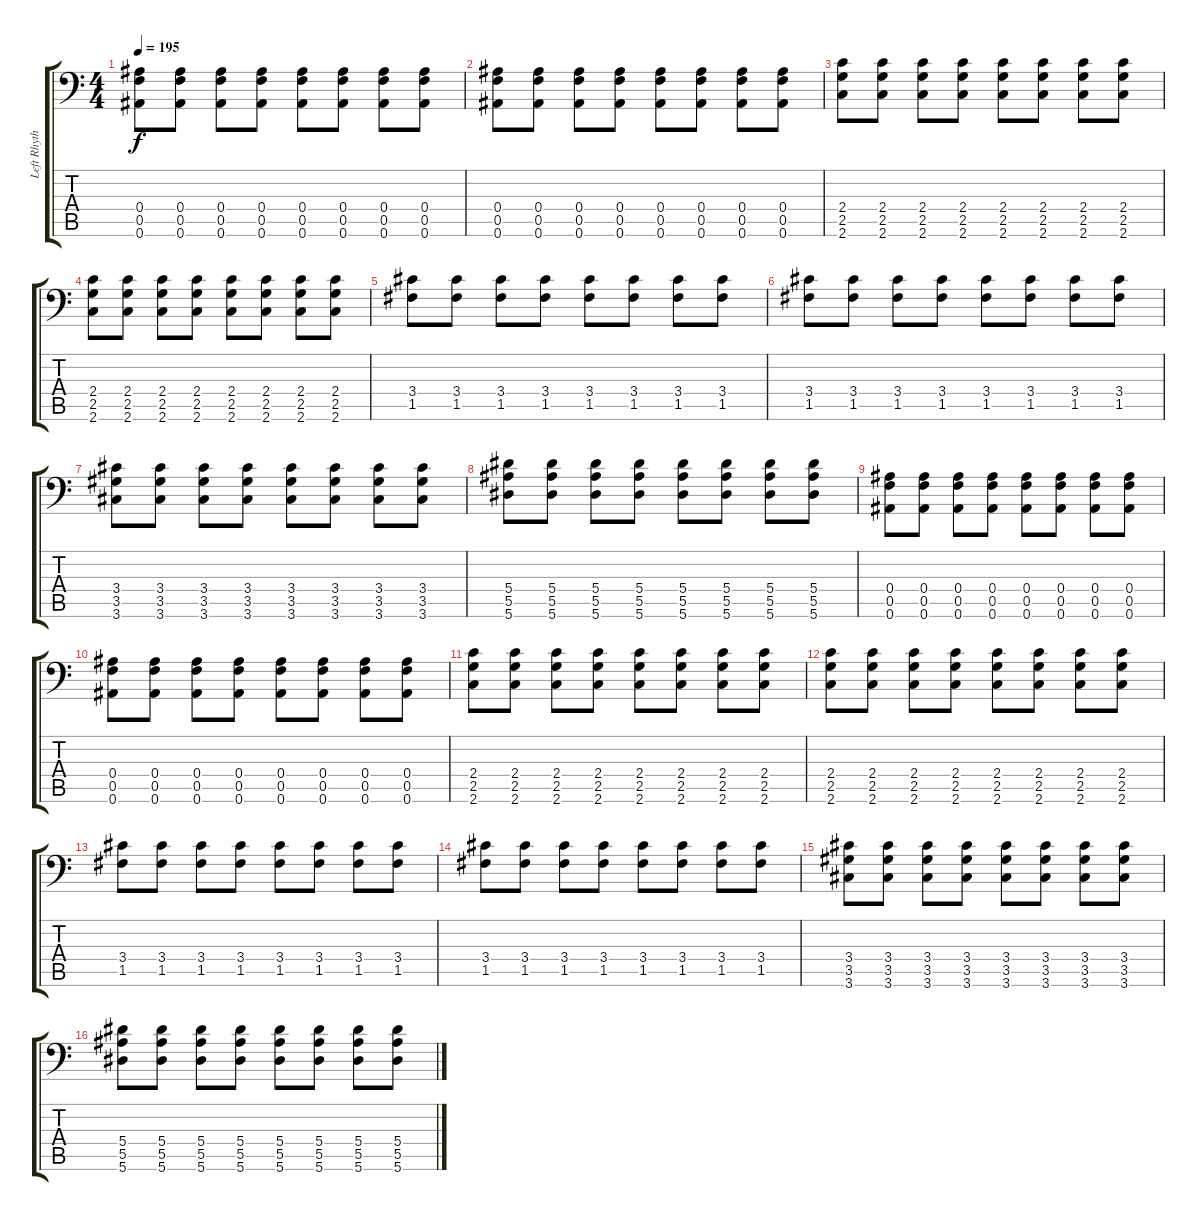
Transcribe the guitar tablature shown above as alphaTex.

\track ("Left Rhythm" "Left Rhyth") {instrument distortionguitar}
\staff {score tabs}
\tuning (C4 G3 Eb3 Bb2 F2 Bb1) {hide}
\ts (4 4)
\tempo 195
\clef f4
\ks c
(0.4 0.5 0.6).8{dy f} (0.4 0.5 0.6).8 (0.4 0.5 0.6).8 (0.4 0.5 0.6).8 (0.4 0.5 0.6).8 (0.4 0.5 0.6).8 (0.4 0.5 0.6).8 (0.4 0.5 0.6).8 |
(0.4 0.5 0.6).8 (0.4 0.5 0.6).8 (0.4 0.5 0.6).8 (0.4 0.5 0.6).8 (0.4 0.5 0.6).8 (0.4 0.5 0.6).8 (0.4 0.5 0.6).8 (0.4 0.5 0.6).8 |
(2.4 2.5 2.6).8 (2.4 2.5 2.6).8 (2.4 2.5 2.6).8 (2.4 2.5 2.6).8 (2.4 2.5 2.6).8 (2.4 2.5 2.6).8 (2.4 2.5 2.6).8 (2.4 2.5 2.6).8 |
(2.4 2.5 2.6).8 (2.4 2.5 2.6).8 (2.4 2.5 2.6).8 (2.4 2.5 2.6).8 (2.4 2.5 2.6).8 (2.4 2.5 2.6).8 (2.4 2.5 2.6).8 (2.4 2.5 2.6).8 |
(3.4 1.5).8 (3.4 1.5).8 (3.4 1.5).8 (3.4 1.5).8 (3.4 1.5).8 (3.4 1.5).8 (3.4 1.5).8 (3.4 1.5).8 |
(3.4 1.5).8 (3.4 1.5).8 (3.4 1.5).8 (3.4 1.5).8 (3.4 1.5).8 (3.4 1.5).8 (3.4 1.5).8 (3.4 1.5).8 |
(3.4 3.5 3.6).8 (3.4 3.5 3.6).8 (3.4 3.5 3.6).8 (3.4 3.5 3.6).8 (3.4 3.5 3.6).8 (3.4 3.5 3.6).8 (3.4 3.5 3.6).8 (3.4 3.5 3.6).8 |
(5.4 5.5 5.6).8 (5.4 5.5 5.6).8 (5.4 5.5 5.6).8 (5.4 5.5 5.6).8 (5.4 5.5 5.6).8 (5.4 5.5 5.6).8 (5.4 5.5 5.6).8 (5.4 5.5 5.6).8 |
(0.4 0.5 0.6).8 (0.4 0.5 0.6).8 (0.4 0.5 0.6).8 (0.4 0.5 0.6).8 (0.4 0.5 0.6).8 (0.4 0.5 0.6).8 (0.4 0.5 0.6).8 (0.4 0.5 0.6).8 |
(0.4 0.5 0.6).8 (0.4 0.5 0.6).8 (0.4 0.5 0.6).8 (0.4 0.5 0.6).8 (0.4 0.5 0.6).8 (0.4 0.5 0.6).8 (0.4 0.5 0.6).8 (0.4 0.5 0.6).8 |
(2.4 2.5 2.6).8 (2.4 2.5 2.6).8 (2.4 2.5 2.6).8 (2.4 2.5 2.6).8 (2.4 2.5 2.6).8 (2.4 2.5 2.6).8 (2.4 2.5 2.6).8 (2.4 2.5 2.6).8 |
(2.4 2.5 2.6).8 (2.4 2.5 2.6).8 (2.4 2.5 2.6).8 (2.4 2.5 2.6).8 (2.4 2.5 2.6).8 (2.4 2.5 2.6).8 (2.4 2.5 2.6).8 (2.4 2.5 2.6).8 |
(3.4 1.5).8 (3.4 1.5).8 (3.4 1.5).8 (3.4 1.5).8 (3.4 1.5).8 (3.4 1.5).8 (3.4 1.5).8 (3.4 1.5).8 |
(3.4 1.5).8 (3.4 1.5).8 (3.4 1.5).8 (3.4 1.5).8 (3.4 1.5).8 (3.4 1.5).8 (3.4 1.5).8 (3.4 1.5).8 |
(3.4 3.5 3.6).8 (3.4 3.5 3.6).8 (3.4 3.5 3.6).8 (3.4 3.5 3.6).8 (3.4 3.5 3.6).8 (3.4 3.5 3.6).8 (3.4 3.5 3.6).8 (3.4 3.5 3.6).8 |
(5.4 5.5 5.6).8 (5.4 5.5 5.6).8 (5.4 5.5 5.6).8 (5.4 5.5 5.6).8 (5.4 5.5 5.6).8 (5.4 5.5 5.6).8 (5.4 5.5 5.6).8 (5.4 5.5 5.6).8
